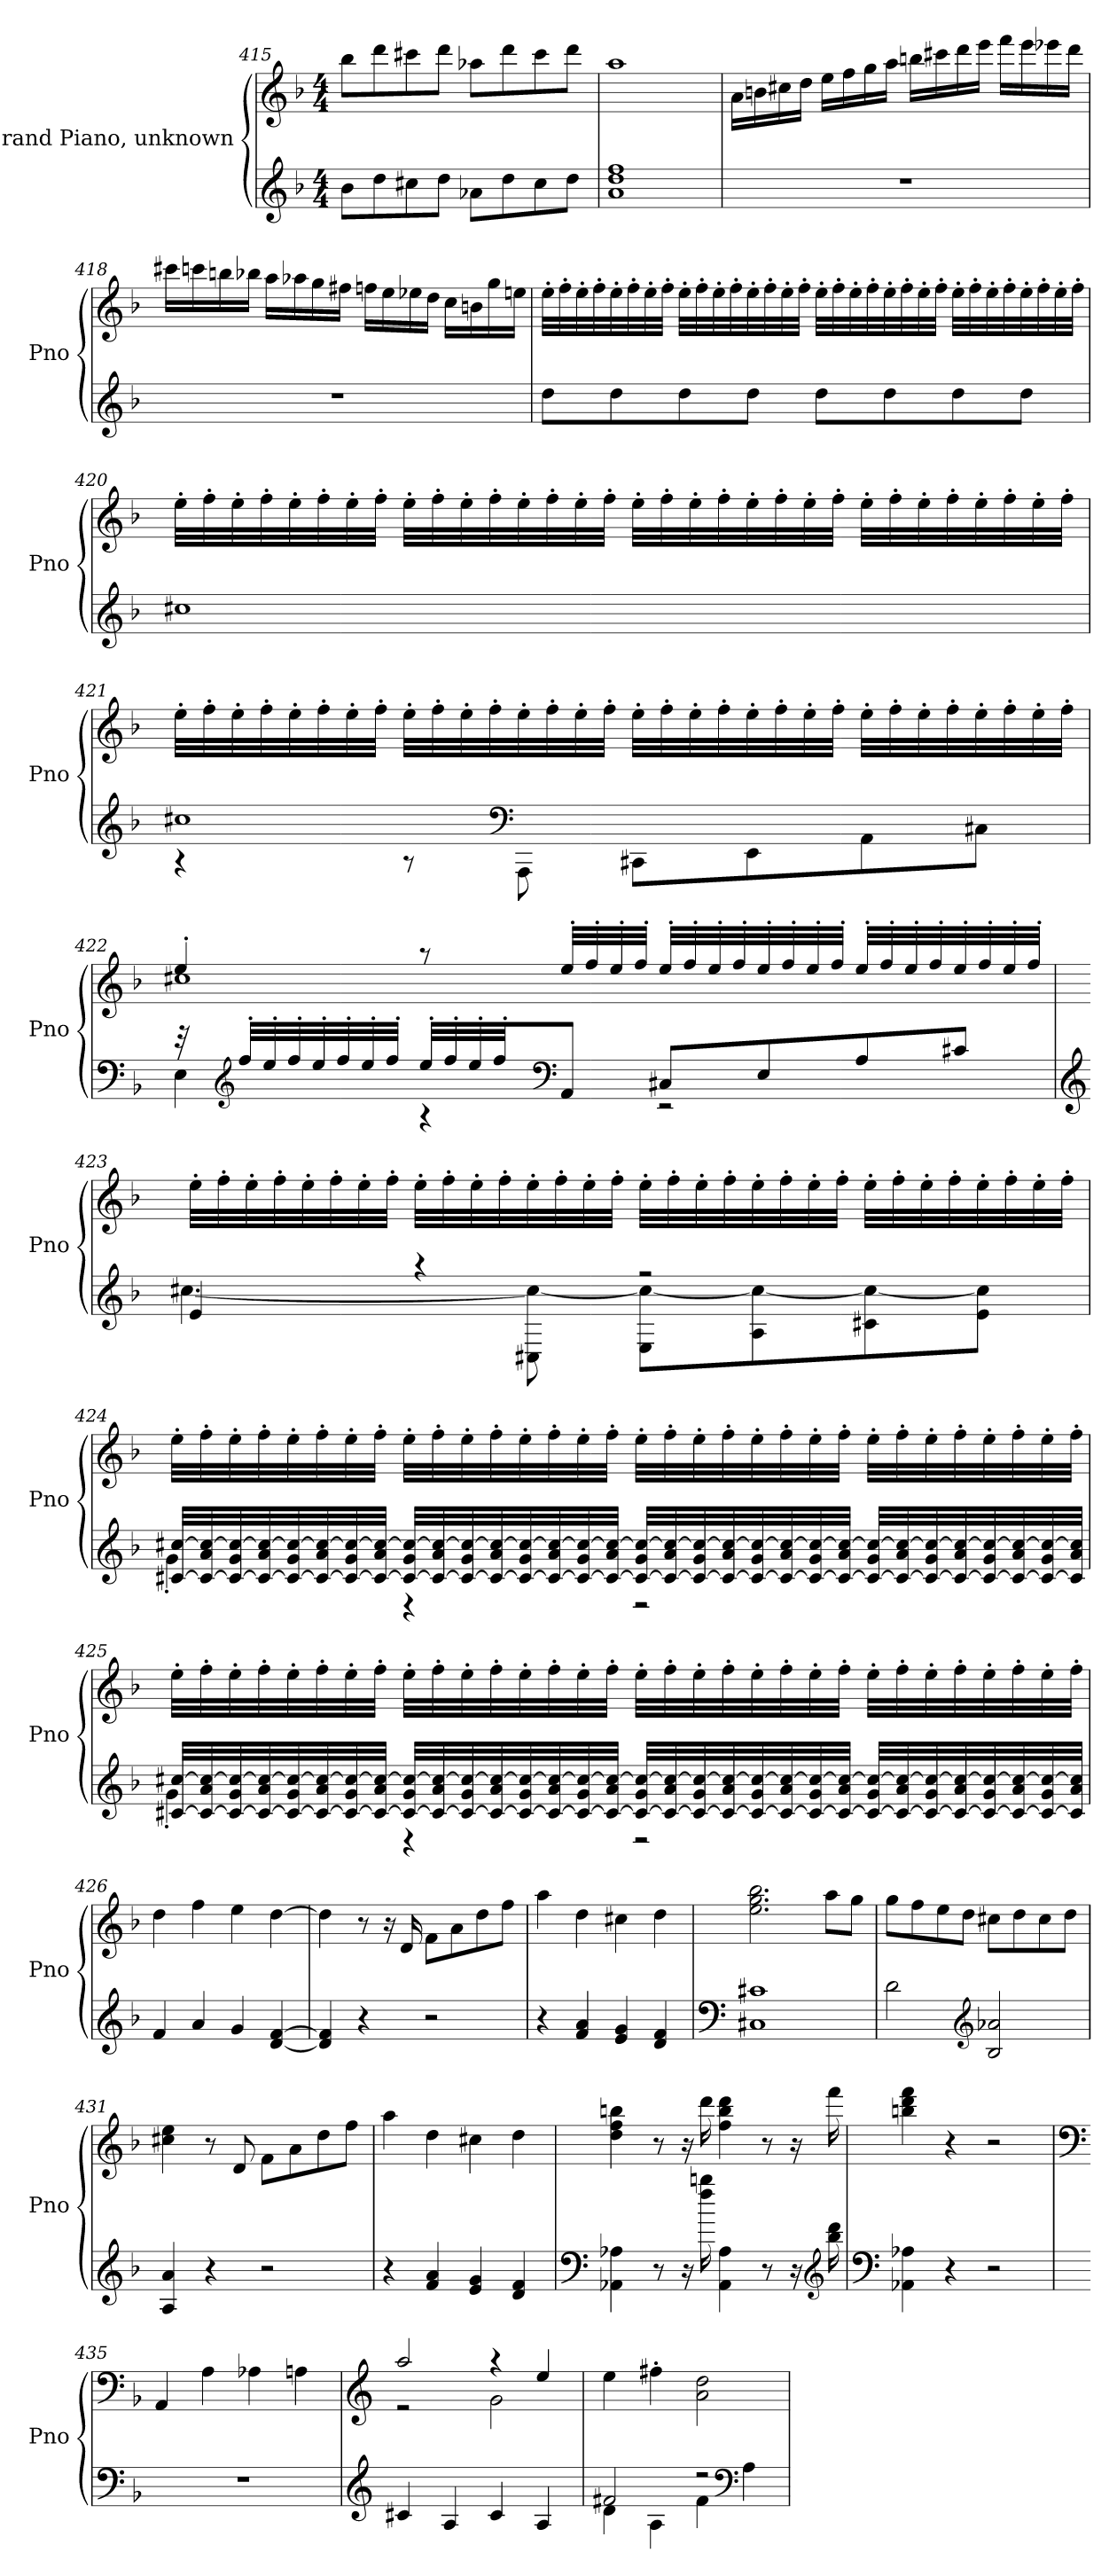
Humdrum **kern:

**kern	**kern
*part1	*part1
*staff2	*staff1
*I"Grand Piano, unknown	*
*I'Pno	*
*clefG2	*clefG2
*k[b-]	*k[b-]
*M4/4	*M4/4
=415	=415
8b-\L	8bb-\L
8dd\	8ddd\
8cc#X\	8ccc#X\
8dd\J	8ddd\J
8a-X\L	8aa-X\L
8dd\	8ddd\
8cc#\	8ccc#\
8dd\J	8ddd\J
=416	=416
1a 1dd 1ff	1aa
!!LO:LB:g=z
=417	=417
1r	16a\LL
.	16bn\
.	16cc#X\
.	16dd\JJ
.	16ee\LL
.	16ff\
.	16gg\
.	16aa\JJ
.	16bbn\LL
.	16ccc#X\
.	16ddd\
.	16eee\JJ
.	16fff\LL
.	16eee\
.	16eee-X\
.	16ddd\JJ
=418	=418
1r	16ccc#X\LL
.	16cccn\
.	16bbn\
.	16bb-X\JJ
.	16aa\LL
.	16aa-X\
.	16gg\
.	16ff#X\JJ
.	16ffn\LL
.	16ee\
.	16ee-X\
.	16dd\JJ
.	16cc\LL
.	16bn\
.	16gg\
.	16een\JJ
!!LO:LB:g=z
=419	=419
8dd\L	32ee'\LLL
.	32ff'\
.	32ee'\
.	32ff'\
8dd\	32ee'\
.	32ff'\
.	32ee'\
.	32ff'\JJJ
8dd\	32ee'\LLL
.	32ff'\
.	32ee'\
.	32ff'\
8dd\J	32ee'\
.	32ff'\
.	32ee'\
.	32ff'\JJJ
8dd\L	32ee'\LLL
.	32ff'\
.	32ee'\
.	32ff'\
8dd\	32ee'\
.	32ff'\
.	32ee'\
.	32ff'\JJJ
8dd\	32ee'\LLL
.	32ff'\
.	32ee'\
.	32ff'\
8dd\J	32ee'\
.	32ff'\
.	32ee'\
.	32ff'\JJJ
!!LO:LB:g=z
=420	=420
1cc#X	32ee'\LLL
.	32ff'\
.	32ee'\
.	32ff'\
.	32ee'\
.	32ff'\
.	32ee'\
.	32ff'\JJJ
.	32ee'\LLL
.	32ff'\
.	32ee'\
.	32ff'\
.	32ee'\
.	32ff'\
.	32ee'\
.	32ff'\JJJ
.	32ee'\LLL
.	32ff'\
.	32ee'\
.	32ff'\
.	32ee'\
.	32ff'\
.	32ee'\
.	32ff'\JJJ
.	32ee'\LLL
.	32ff'\
.	32ee'\
.	32ff'\
.	32ee'\
.	32ff'\
.	32ee'\
.	32ff'\JJJ
!!LO:LB:g=z
=421	=421
*^	*
1cc#X	4r	32ee'\LLL
.	.	32ff'\
.	.	32ee'\
.	.	32ff'\
.	.	32ee'\
.	.	32ff'\
.	.	32ee'\
.	.	32ff'\JJJ
.	8r	32ee'\LLL
.	.	32ff'\
.	.	32ee'\
.	.	32ff'\
*clefF4	*	*
.	8AAA\	32ee'\
.	.	32ff'\
.	.	32ee'\
.	.	32ff'\JJJ
.	8CC#X\L	32ee'\LLL
.	.	32ff'\
.	.	32ee'\
.	.	32ff'\
.	8EE\	32ee'\
.	.	32ff'\
.	.	32ee'\
.	.	32ff'\JJJ
.	8AA\	32ee'\LLL
.	.	32ff'\
.	.	32ee'\
.	.	32ff'\
.	8C#X\J	32ee'\
.	.	32ff'\
.	.	32ee'\
.	.	32ff'\JJJ
!!LO:LB:g=z
=422	=422	=422
*	*	*^
32r	4E\	4ee'/	1cc#X
*clefG2	*	*	*
32ff'/LLL	.	.	.
32ee'/	.	.	.
32ff'/	.	.	.
32ee'/	.	.	.
32ff'/	.	.	.
32ee'/	.	.	.
32ff'/JJJ	.	.	.
32ee'/LLL	4r	8r	.
32ff'/	.	.	.
32ee'/	.	.	.
32ff'/JJ	.	.	.
*clefF4	*	*	*
8AA/J	.	32ee'/LLL	.
.	.	32ff'/	.
.	.	32ee'/	.
.	.	32ff'/JJJ	.
8C#X/L	2r	32ee'/LLL	.
.	.	32ff'/	.
.	.	32ee'/	.
.	.	32ff'/	.
8E/	.	32ee'/	.
.	.	32ff'/	.
.	.	32ee'/	.
.	.	32ff'/JJJ	.
8A/	.	32ee'/LLL	.
.	.	32ff'/	.
.	.	32ee'/	.
.	.	32ff'/	.
8c#X/J	.	32ee'/	.
.	.	32ff'/	.
.	.	32ee'/	.
.	.	32ff'/JJJ	.
*	*	*v	*v
!!LO:PB:g=z
=423	=423	=423
*clefG2	*	*
4e/	[4.cc#X\	32ee'\LLL
.	.	32ff'\
.	.	32ee'\
.	.	32ff'\
.	.	32ee'\
.	.	32ff'\
.	.	32ee'\
.	.	32ff'\JJJ
4r	.	32ee'\LLL
.	.	32ff'\
.	.	32ee'\
.	.	32ff'\
.	8C#X\ 8cc#\_	32ee'\
.	.	32ff'\
.	.	32ee'\
.	.	32ff'\JJJ
2r	8E\ 8cc#\_L	32ee'\LLL
.	.	32ff'\
.	.	32ee'\
.	.	32ff'\
.	8A\ 8cc#\_	32ee'\
.	.	32ff'\
.	.	32ee'\
.	.	32ff'\JJJ
.	8c#X\ 8cc#\_	32ee'\LLL
.	.	32ff'\
.	.	32ee'\
.	.	32ff'\
.	8e\ 8cc#\]J	32ee'\
.	.	32ff'\
.	.	32ee'\
.	.	32ff'\JJJ
!!LO:LB:g=z
=424	=424	=424
[32c#X/ [32cc#X/LLL	4g'\	32ee'\LLL
32c#/_ 32a/ 32cc#/_	.	32ff'\
32c#/_ 32g/ 32cc#/_	.	32ee'\
32c#/_ 32a/ 32cc#/_	.	32ff'\
32c#/_ 32g/ 32cc#/_	.	32ee'\
32c#/_ 32a/ 32cc#/_	.	32ff'\
32c#/_ 32g/ 32cc#/_	.	32ee'\
32c#/_ 32a/ 32cc#/_JJJ	.	32ff'\JJJ
32c#/_ 32g/ 32cc#/_LLL	4r	32ee'\LLL
32c#/_ 32a/ 32cc#/_	.	32ff'\
32c#/_ 32g/ 32cc#/_	.	32ee'\
32c#/_ 32a/ 32cc#/_	.	32ff'\
32c#/_ 32g/ 32cc#/_	.	32ee'\
32c#/_ 32a/ 32cc#/_	.	32ff'\
32c#/_ 32g/ 32cc#/_	.	32ee'\
32c#/_ 32a/ 32cc#/_JJJ	.	32ff'\JJJ
32c#/_ 32g/ 32cc#/_LLL	2r	32ee'\LLL
32c#/_ 32a/ 32cc#/_	.	32ff'\
32c#/_ 32g/ 32cc#/_	.	32ee'\
32c#/_ 32a/ 32cc#/_	.	32ff'\
32c#/_ 32g/ 32cc#/_	.	32ee'\
32c#/_ 32a/ 32cc#/_	.	32ff'\
32c#/_ 32g/ 32cc#/_	.	32ee'\
32c#/_ 32a/ 32cc#/_JJJ	.	32ff'\JJJ
32c#/_ 32g/ 32cc#/_LLL	.	32ee'\LLL
32c#/_ 32a/ 32cc#/_	.	32ff'\
32c#/_ 32g/ 32cc#/_	.	32ee'\
32c#/_ 32a/ 32cc#/_	.	32ff'\
32c#/_ 32g/ 32cc#/_	.	32ee'\
32c#/_ 32a/ 32cc#/_	.	32ff'\
32c#/_ 32g/ 32cc#/_	.	32ee'\
32c#/] 32a/ 32cc#/]JJJ	.	32ff'\JJJ
!!LO:LB:g=z
=425	=425	=425
[32c#X/ [32cc#X/LLL	4g'\	32ee'\LLL
32c#/_ 32a/ 32cc#/_	.	32ff'\
32c#/_ 32g/ 32cc#/_	.	32ee'\
32c#/_ 32a/ 32cc#/_	.	32ff'\
32c#/_ 32g/ 32cc#/_	.	32ee'\
32c#/_ 32a/ 32cc#/_	.	32ff'\
32c#/_ 32g/ 32cc#/_	.	32ee'\
32c#/_ 32a/ 32cc#/_JJJ	.	32ff'\JJJ
32c#/_ 32g/ 32cc#/_LLL	4r	32ee'\LLL
32c#/_ 32a/ 32cc#/_	.	32ff'\
32c#/_ 32g/ 32cc#/_	.	32ee'\
32c#/_ 32a/ 32cc#/_	.	32ff'\
32c#/_ 32g/ 32cc#/_	.	32ee'\
32c#/_ 32a/ 32cc#/_	.	32ff'\
32c#/_ 32g/ 32cc#/_	.	32ee'\
32c#/_ 32a/ 32cc#/_JJJ	.	32ff'\JJJ
32c#/_ 32g/ 32cc#/_LLL	2r	32ee'\LLL
32c#/_ 32a/ 32cc#/_	.	32ff'\
32c#/_ 32g/ 32cc#/_	.	32ee'\
32c#/_ 32a/ 32cc#/_	.	32ff'\
32c#/_ 32g/ 32cc#/_	.	32ee'\
32c#/_ 32a/ 32cc#/_	.	32ff'\
32c#/_ 32g/ 32cc#/_	.	32ee'\
32c#/_ 32a/ 32cc#/_JJJ	.	32ff'\JJJ
32c#/_ 32g/ 32cc#/_LLL	.	32ee'\LLL
32c#/_ 32a/ 32cc#/_	.	32ff'\
32c#/_ 32g/ 32cc#/_	.	32ee'\
32c#/_ 32a/ 32cc#/_	.	32ff'\
32c#/_ 32g/ 32cc#/_	.	32ee'\
32c#/_ 32a/ 32cc#/_	.	32ff'\
32c#/_ 32g/ 32cc#/_	.	32ee'\
32c#/] 32a/ 32cc#/]JJJ	.	32ff'\JJJ
*v	*v	*
!!LO:LB:g=z
=426	=426
4f/	4dd\
4a/	4ff\
4g/	4ee\
[4d/ [4f/	[4dd\
=427	=427
4d/] 4f/]	4dd\]
4r	8r
.	16r
.	16d/
2r	8f\L
.	8a\
.	8dd\
.	8ff\J
=428	=428
4r	4aa\
4f/ 4a/	4dd\
4e/ 4g/	4cc#X\
4d/ 4f/	4dd\
=429	=429
*clefF4	*
1C#X 1c#X	2.ee\ 2.gg\ 2.bb-\
.	8aa\L
.	8gg\J
=430	=430
2d\	8gg\L
.	8ff\
.	8ee\
.	8dd\J
*clefG2	*
2B-/ 2a-X/	8cc#X\L
.	8dd\
.	8cc#\
.	8dd\J
=431	=431
4A/ 4a/	4cc#X\ 4ee\
4r	8r
.	8d/
2r	8f\L
.	8a\
.	8dd\
.	8ff\J
!!LO:LB:g=z
=432	=432
4r	4aa\
4f/ 4a/	4dd\
4e/ 4g/	4cc#X\
4d/ 4f/	4dd\
=433	=433
*clefF4	*
4AA-X\ 4A-X\	4dd\ 4ff\ 4bbn\
8r	8r
16r	16r
16ff\ 16bbn\	16ddd\
4AA-\ 4A-\	4ff\ 4bb\ 4ddd\
8r	8r
16r	16r
*clefG2	*
16bb\ 16ddd\	16fff\
=434	=434
*clefF4	*
4AA-X\ 4A-X\	4bbn\ 4ddd\ 4fff\
4r	4r
2r	2r
=435	=435
*	*clefF4
1r	4AA/
.	4A\
.	4A-X\
.	4An\
=436	=436
*clefG2	*clefG2
*	*^
4c#X/	2aa/	2r
4A/	.	.
4c#/	4r	2g\
4A/	4ee/	.
*	*v	*v
=437	=437
*^	*
2f#X/	4d\	4ee\
.	4A\	4ff#X'\
2r	4f#\	2a\ 2dd\
*clefF4	*	*
.	4A\	.
*v	*v	*
=	=
*-	*-
